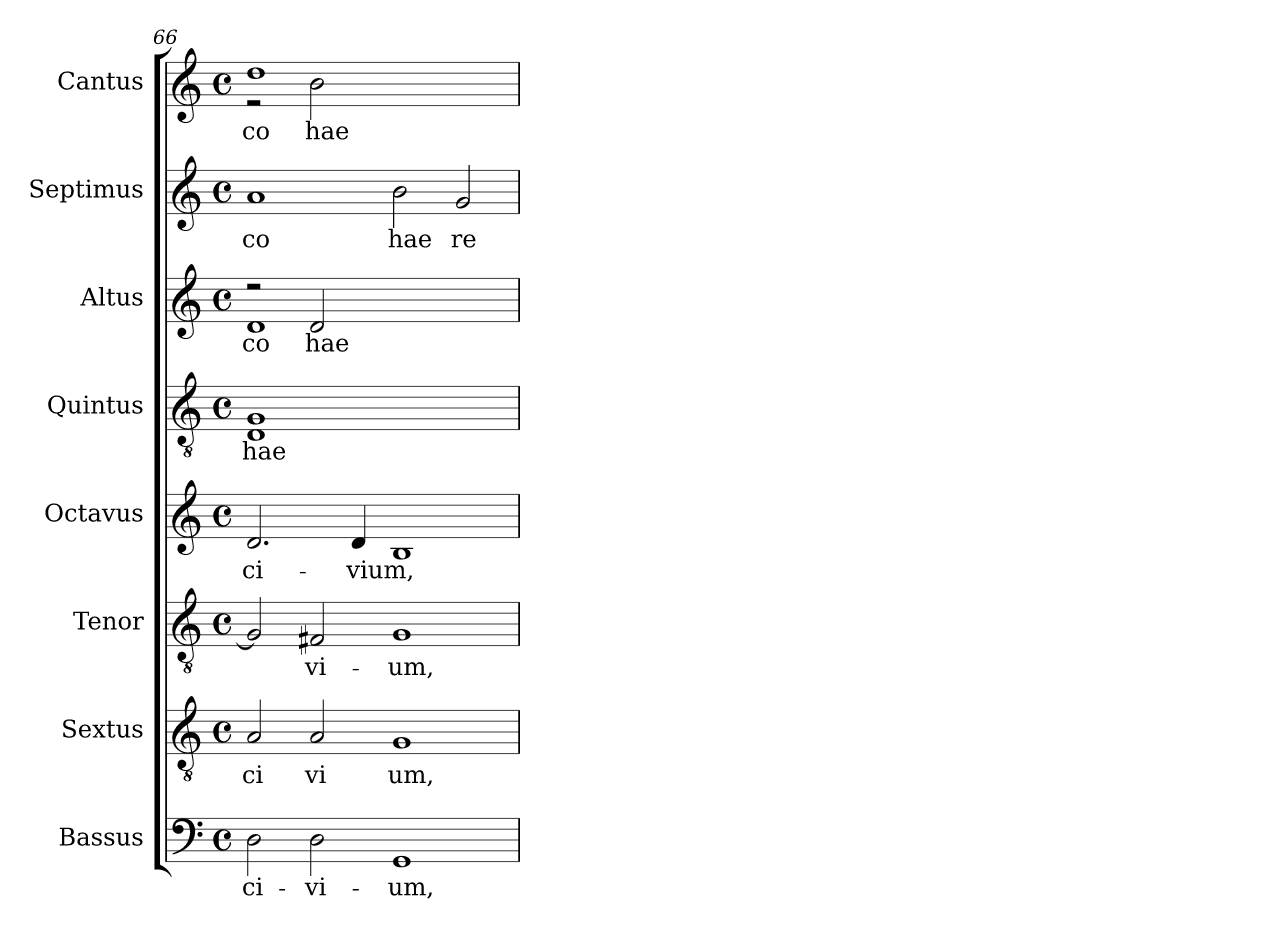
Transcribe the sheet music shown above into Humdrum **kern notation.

**kern	**text	**kern	**text	**kern	**text	**kern	**text	**kern	**text	**kern	**text	**kern	**text	**kern	**text
*part8	*part8	*part7	*part7	*part6	*part6	*part5	*part5	*part4	*part4	*part3	*part3	*part2	*part2	*part1	*part1
*staff8	*staff8	*staff7	*staff7	*staff6	*staff6	*staff5	*staff5	*staff4	*staff4	*staff3	*staff3	*staff2	*staff2	*staff1	*staff1
*I"Bassus	*	*I"Sextus	*	*I"Tenor	*	*I"Octavus	*	*I"Quintus	*	*I"Altus	*	*I"Septimus	*	*I"Cantus	*
*clefF4	*	*clefGv2	*	*clefGv2	*	*clefG2	*	*clefGv2	*	*clefG2	*	*clefG2	*	*clefG2	*
*	*	*	*	*	*	*	*	*	*	*	*	*k[]	*	*	*
*	*	*	*	*	*	*	*	*	*	*	*	*C:	*	*	*
*M4/4	*	*M4/4	*	*M4/4	*	*M4/4	*	*M4/4	*	*M4/4	*	*M4/4	*	*M4/4	*
*met(c)	*	*met(c)	*	*met(c)	*	*met(c)	*	*met(c)	*	*met(c)	*	*met(c)	*	*met(c)	*
=66	=66	=66	=66	=66	=66	=66	=66	=66	=66	=66	=66	=66	=66	=66	=66
!	!LO:LY:b:cj	!	!LO:LY:b:cj	!	!	!	!LO:LY:b:cj	!	!LO:LY:b:cj	!	!LO:LY:b:cj	!	!LO:LY:b:cj	!	!LO:LY:b:cj
*	*	*	*	*	*	*	*	*	*	*^	*	*	*	*^	*
2D\	ci-	2A/	ci	2G/]	.	2.d/	ci-	1D 1G	-hae-	2r	1d	co	1a	co	1dd	2r	co-
!	!LO:LY:b:cj	!	!LO:LY:b:cj	!	!LO:LY:b:cj	!	!	!	!	!	!	!LO:LY:b:cj	!	!	!	!	!LO:LY:b:cj
2D\	-vi-	2A/	vi	2F#X/	-vi-	.	.	.	.	2d/	.	hae	.	.	.	2b\	-hae-
!	!	!	!	!	!	!	!LO:LY:b	!	!	!	!	!	!	!	!	!	!
.	.	.	.	.	.	4d/	-vium,	.	.	.	.	.	.	.	.	.	.
!	!LO:LY:b:cj	!	!LO:LY:b:cj	!	!LO:LY:b:cj	!	!	!	!	!	!	!	!	!LO:LY:b:cj	!	!	!
1GG	-um,	1G	um,	1G	-um,	1B	.	1ryy	.	1ryy	1ryy	.	2b\	hae	1ryy	1ryy	.
!	!	!	!	!	!	!	!	!	!	!	!	!	!	!LO:LY:b:cj	!	!	!
.	.	.	.	.	.	.	.	.	.	.	.	.	2g/	re	.	.	.
*	*	*	*	*	*	*	*	*	*	*v	*v	*	*	*	*v	*v	*
=	=	=	=	=	=	=	=	=	=	=	=	=	=	=	=
*-	*-	*-	*-	*-	*-	*-	*-	*-	*-	*-	*-	*-	*-	*-	*-
